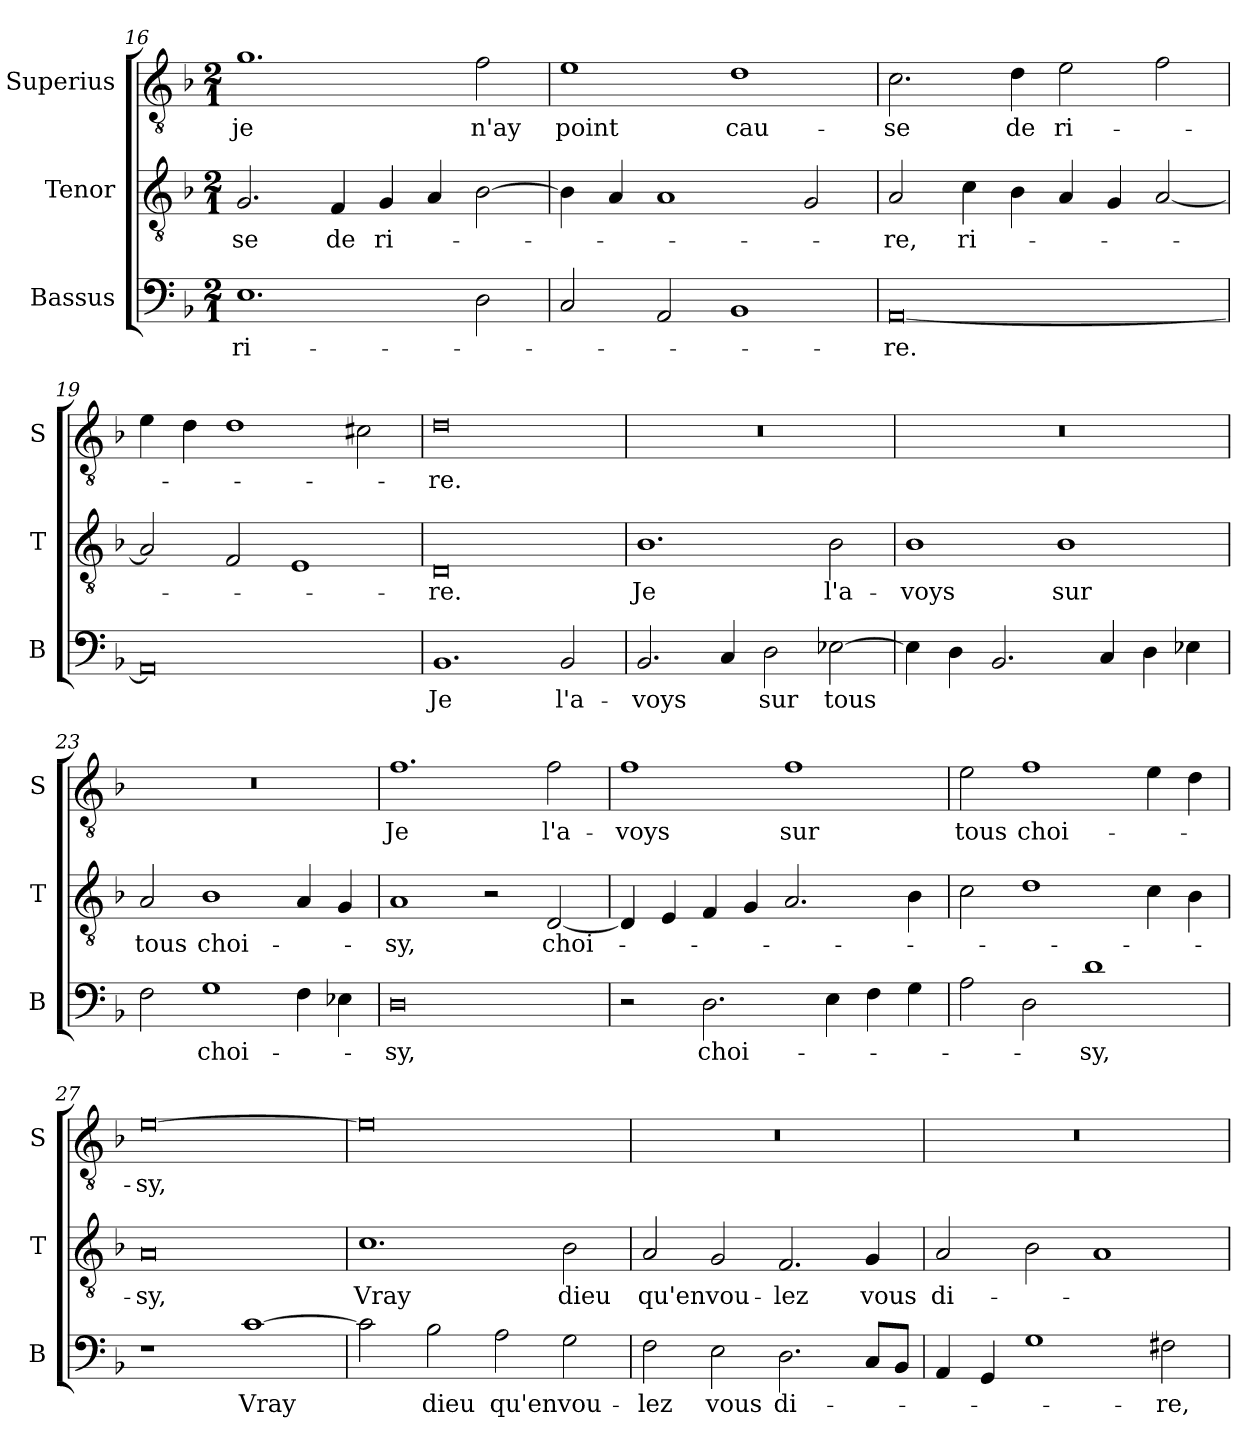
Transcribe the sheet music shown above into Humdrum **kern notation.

**kern	**text	**kern	**text	**kern	**text
*part3	*part3	*part2	*part2	*part1	*part1
*staff3	*staff3	*staff2	*staff2	*staff1	*staff1
*I"Bassus	*	*I"Tenor	*	*I"Superius	*
*I'B	*	*I'T	*	*I'S	*
*clefF4	*	*clefGv2	*	*clefGv2	*
*k[b-]	*	*k[b-]	*	*k[b-]	*
*M2/1	*	*M2/1	*	*M2/1	*
=16	=16	=16	=16	=16	=16
1.E	ri-	2.G/	-se	1.g	je
.	.	4F/	de	.	.
.	.	4G/	ri-	.	.
.	.	4A/	.	.	.
2D\	.	[2B-\	.	2f\	n'ay
=17	=17	=17	=17	=17	=17
2C/	.	4B-\]	.	1e	point
.	.	4A/	.	.	.
2AA/	.	1A	.	.	.
1BB-	.	.	.	1d	cau-
.	.	2G/	.	.	.
=18	=18	=18	=18	=18	=18
[0AA	-re.	2A/	-re,	2.c\	-se
.	.	4c\	ri-	.	.
.	.	4B-\	.	4d\	de
.	.	4A/	.	2e\	ri-
.	.	4G/	.	.	.
.	.	[2A/	.	2f\	.
=19	=19	=19	=19	=19	=19
0AA]	.	2A/]	.	4e\	.
.	.	.	.	4d\	.
.	.	2F/	.	1d	.
.	.	1E	.	.	.
.	.	.	.	2c#X\	.
=20	=20	=20	=20	=20	=20
1.BB-	Je	0D	-re.	0d	-re.
2BB-/	l'a-	.	.	.	.
=21	=21	=21	=21	=21	=21
2.BB-/	-voys	1.B-	Je	0r	.
4C/	.	.	.	.	.
2D\	sur	.	.	.	.
[2E-X\	tous	2B-\	l'a-	.	.
=22	=22	=22	=22	=22	=22
4E-\]	.	1B-	-voys	0r	.
4D\	.	.	.	.	.
2.BB-/	.	.	.	.	.
.	.	1B-	sur	.	.
4C/	.	.	.	.	.
4D\	.	.	.	.	.
4E-X\	.	.	.	.	.
=23	=23	=23	=23	=23	=23
2F\	.	2A/	tous	0r	.
1G	choi-	1B-	choi-	.	.
4F\	.	4A/	.	.	.
4E-X\	.	4G/	.	.	.
=24	=24	=24	=24	=24	=24
0D	-sy,	1A	-sy,	1.f	Je
.	.	2r	.	.	.
.	.	[2D/	choi-	2f\	l'a-
=25	=25	=25	=25	=25	=25
2r	.	4D/]	.	1f	-voys
.	.	4E/	.	.	.
2.D\	choi-	4F/	.	.	.
.	.	4G/	.	.	.
.	.	2.A/	.	1f	sur
4E\	.	.	.	.	.
4F\	.	.	.	.	.
4G\	.	4B-\	.	.	.
=26	=26	=26	=26	=26	=26
2A\	.	2c\	.	2e\	tous
2D\	.	1d	.	1f	choi-
1d	-sy,	.	.	.	.
.	.	4c\	.	4e\	.
.	.	4B-\	.	4d\	.
=27	=27	=27	=27	=27	=27
1r	.	0A	-sy,	[0e	-sy,
[1c	Vray	.	.	.	.
=28	=28	=28	=28	=28	=28
2c\]	.	1.c	Vray	0e]	.
2B-\	dieu	.	.	.	.
2A\	qu'en	.	.	.	.
2G\	vou-	2B-\	dieu	.	.
=29	=29	=29	=29	=29	=29
2F\	-lez	2A/	qu'en	0r	.
2E\	vous	2G/	vou-	.	.
2.D\	di-	2.F/	-lez	.	.
8C/L	.	4G/	vous	.	.
8BB-/J	.	.	.	.	.
=30	=30	=30	=30	=30	=30
4AA/	.	2A/	di-	0r	.
4GG/	.	.	.	.	.
1G	.	2B-\	.	.	.
.	.	1A	.	.	.
2F#X\	-re,	.	.	.	.
=	=	=	=	=	=
*-	*-	*-	*-	*-	*-
